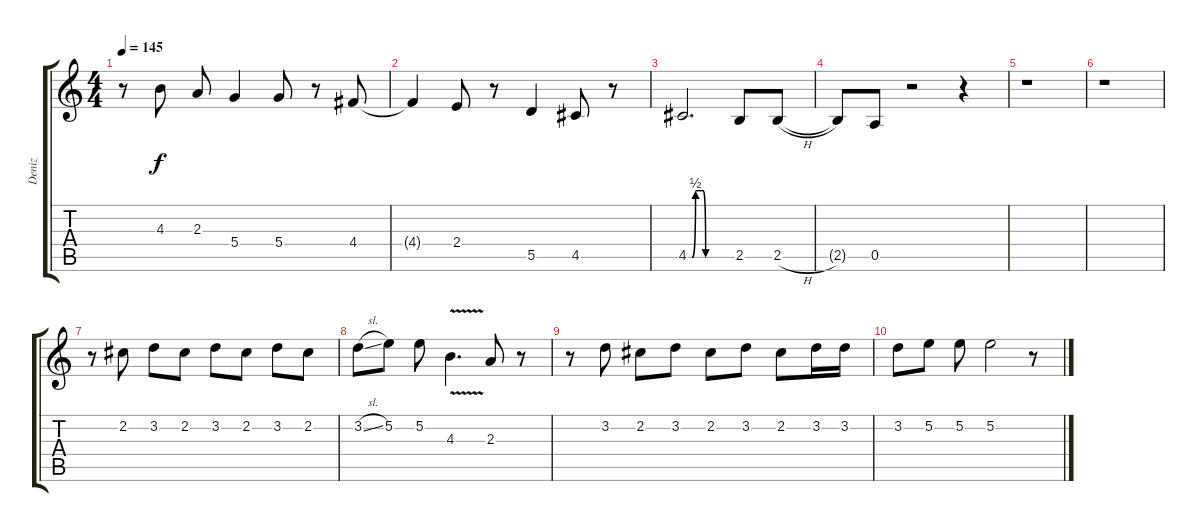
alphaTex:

\track ("Deniz" "Deniz") {instrument overdrivenguitar}
\staff {score tabs}
\tuning (E4 B3 G3 D3 A2 E2) {hide}
\ts (4 4)
\tempo 145
\clef g2
\ks c
r.8{dy f} 4.3.8 2.3.8 5.4.4 5.4.8 r.8 4.4.8 |
4.4{t}.4 2.4.8 r.8 5.5.4 4.5.8 r.8 |
4.5{be (custom 0 0 5 0 10 2 15 2 20 2 24 0 30 0 40 0 60 0)}.2{d} 2.5.8 2.5{h}.8 |
2.5{t}.8 0.5.8 r.2 r.4 |
r.1 |
r.1 |
r.8 2.2.8 3.2.8 2.2.8 3.2.8 2.2.8 3.2.8 2.2.8 |
3.2{sl}.8 5.2.8 5.2.8 4.3{v}.4{d} 2.3.8 r.8 |
r.8 3.2.8 2.2.8 3.2.8 2.2.8 3.2.8 2.2.8 3.2.16 3.2.16 |
3.2.8 5.2.8 5.2.8 5.2.2 r.8
